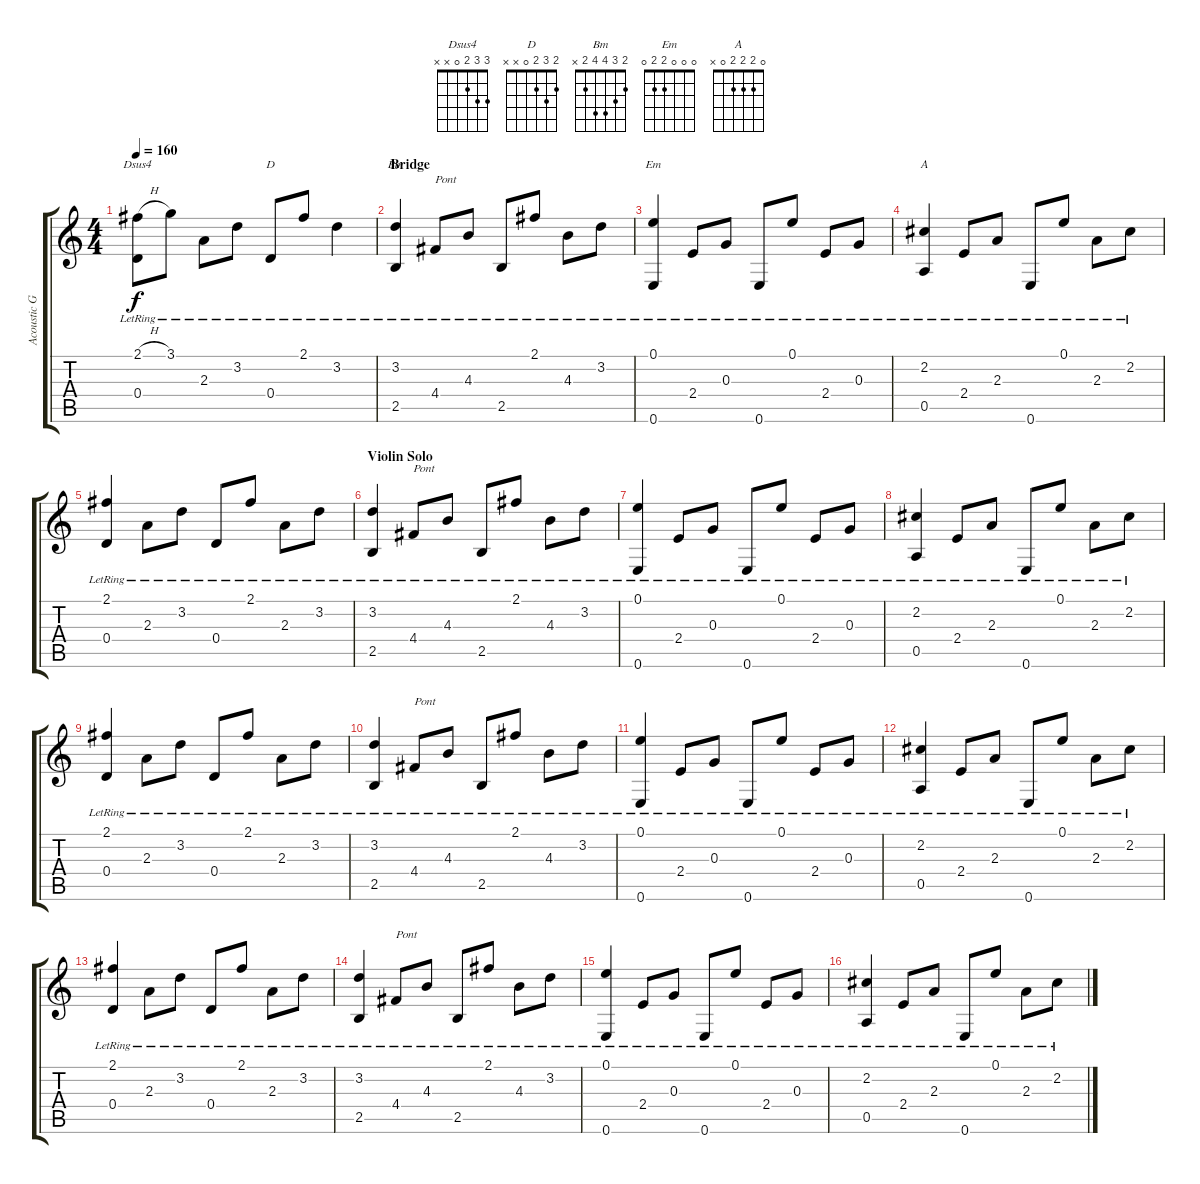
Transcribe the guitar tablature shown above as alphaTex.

\track ("Acoustic Guitar 1" "Acoustic G") {instrument acousticguitarnylon}
\staff {score tabs}
\tuning (E4 B3 G3 D3 A2 E2) {hide}
\chord ("Dsus4" 3 3 2 0 x x)
\chord ("D" 2 3 2 0 x x)
\chord ("Bm" 2 3 4 4 2 x)
\chord ("Em" 0 0 0 2 2 0)
\chord ("A" 0 2 2 2 0 x)
\ts (4 4)
\tempo 160
\clef g2
\ks c
(2.1{h} 0.4{lr}).8{ch "Dsus4" dy f} 3.1{lr}.8 2.3{lr}.8 3.2{lr}.8 0.4{lr}.8{ch "D"} 2.1{lr}.8 3.2{lr}.4 |
\section ("" "Bridge")
(3.2{lr} 2.5{lr}).4{ch "Bm"} 4.4{lr}.8{txt "Pont"} 4.3{lr}.8 2.5{lr}.8 2.1{lr}.8 4.3{lr}.8 3.2{lr}.8 |
(0.1{lr} 0.6{lr}).4{ch "Em"} 2.4{lr}.8 0.3{lr}.8 0.6{lr}.8 0.1{lr}.8 2.4{lr}.8 0.3{lr}.8 |
(2.2{lr} 0.5{lr}).4{ch "A"} 2.4{lr}.8 2.3{lr}.8 0.6{lr}.8 0.1{lr}.8 2.3{lr}.8 2.2{lr}.8 |
(2.1{lr} 0.4{lr}).4 2.3{lr}.8 3.2{lr}.8 0.4{lr}.8 2.1{lr}.8 2.3{lr}.8 3.2{lr}.8 |
\section ("" "Violin Solo")
(3.2{lr} 2.5{lr}).4 4.4{lr}.8{txt "Pont"} 4.3{lr}.8 2.5{lr}.8 2.1{lr}.8 4.3{lr}.8 3.2{lr}.8 |
(0.1{lr} 0.6{lr}).4 2.4{lr}.8 0.3{lr}.8 0.6{lr}.8 0.1{lr}.8 2.4{lr}.8 0.3{lr}.8 |
(2.2{lr} 0.5{lr}).4 2.4{lr}.8 2.3{lr}.8 0.6{lr}.8 0.1{lr}.8 2.3{lr}.8 2.2{lr}.8 |
(2.1{lr} 0.4{lr}).4 2.3{lr}.8 3.2{lr}.8 0.4{lr}.8 2.1{lr}.8 2.3{lr}.8 3.2{lr}.8 |
(3.2{lr} 2.5{lr}).4 4.4{lr}.8{txt "Pont"} 4.3{lr}.8 2.5{lr}.8 2.1{lr}.8 4.3{lr}.8 3.2{lr}.8 |
(0.1{lr} 0.6{lr}).4 2.4{lr}.8 0.3{lr}.8 0.6{lr}.8 0.1{lr}.8 2.4{lr}.8 0.3{lr}.8 |
(2.2{lr} 0.5{lr}).4 2.4{lr}.8 2.3{lr}.8 0.6{lr}.8 0.1{lr}.8 2.3{lr}.8 2.2{lr}.8 |
(2.1{lr} 0.4{lr}).4 2.3{lr}.8 3.2{lr}.8 0.4{lr}.8 2.1{lr}.8 2.3{lr}.8 3.2{lr}.8 |
(3.2{lr} 2.5{lr}).4 4.4{lr}.8{txt "Pont"} 4.3{lr}.8 2.5{lr}.8 2.1{lr}.8 4.3{lr}.8 3.2{lr}.8 |
(0.1{lr} 0.6{lr}).4 2.4{lr}.8 0.3{lr}.8 0.6{lr}.8 0.1{lr}.8 2.4{lr}.8 0.3{lr}.8 |
(2.2{lr} 0.5{lr}).4 2.4{lr}.8 2.3{lr}.8 0.6{lr}.8 0.1{lr}.8 2.3{lr}.8 2.2{lr}.8
